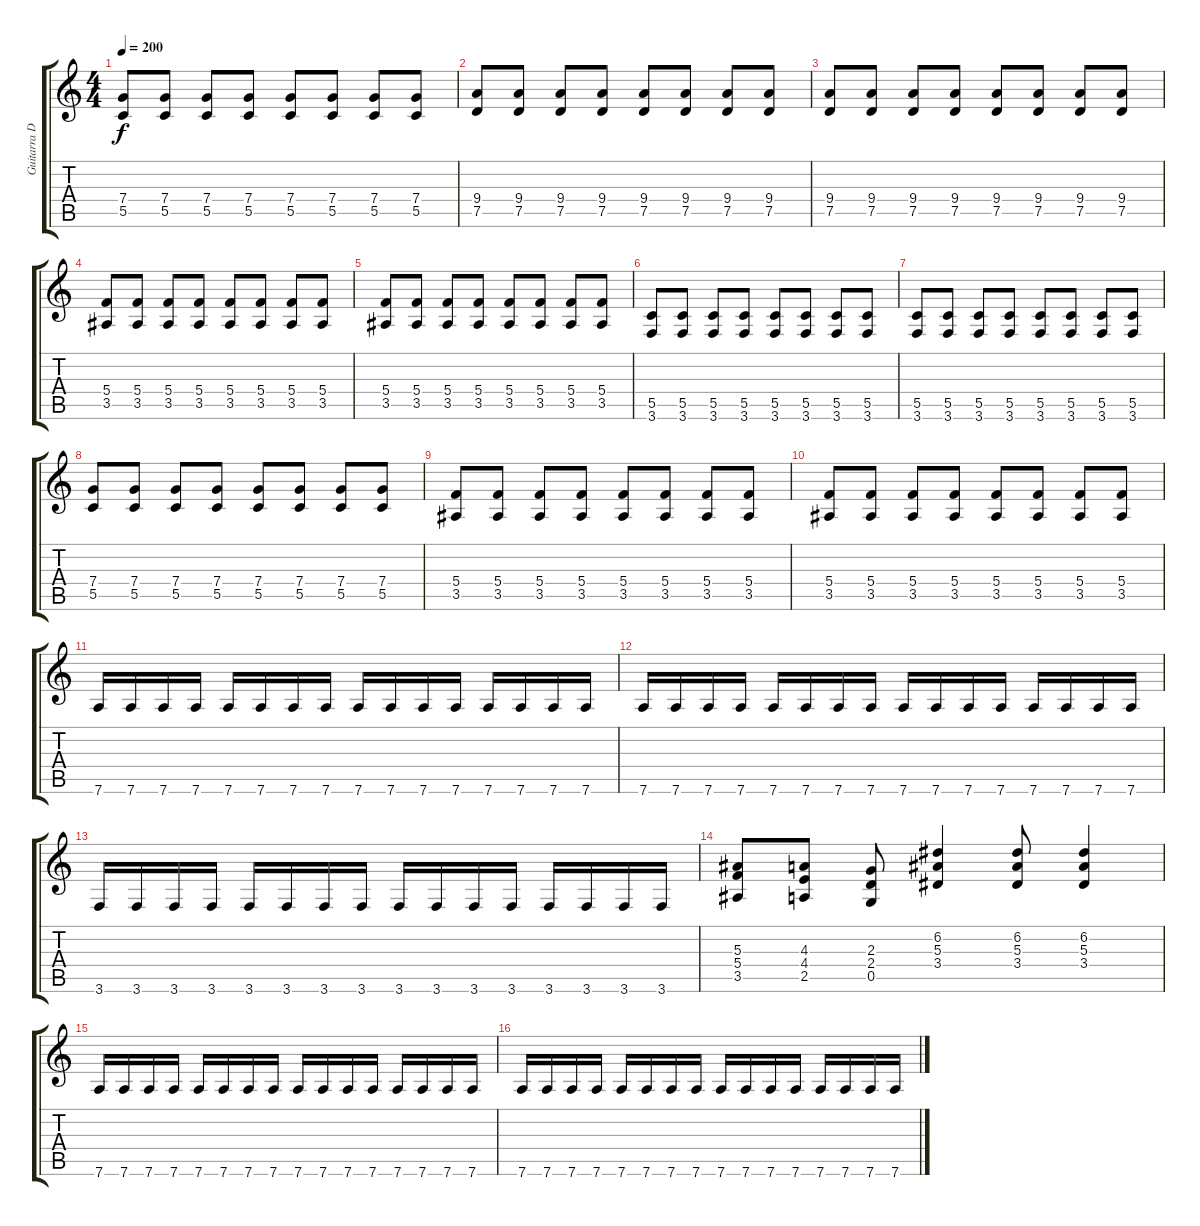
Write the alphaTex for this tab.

\track ("Guitarra Dani" "Guitarra D") {instrument distortionguitar}
\staff {score tabs}
\tuning (D4 A3 F3 C3 G2 D2) {hide}
\ts (4 4)
\tempo 200
\clef g2
\ks c
(7.4 5.5).8{dy f} (7.4 5.5).8 (7.4 5.5).8 (7.4 5.5).8 (7.4 5.5).8 (7.4 5.5).8 (7.4 5.5).8 (7.4 5.5).8 |
(9.4 7.5).8 (9.4 7.5).8 (9.4 7.5).8 (9.4 7.5).8 (9.4 7.5).8 (9.4 7.5).8 (9.4 7.5).8 (9.4 7.5).8 |
(9.4 7.5).8 (9.4 7.5).8 (9.4 7.5).8 (9.4 7.5).8 (9.4 7.5).8 (9.4 7.5).8 (9.4 7.5).8 (9.4 7.5).8 |
(5.4 3.5).8 (5.4 3.5).8 (5.4 3.5).8 (5.4 3.5).8 (5.4 3.5).8 (5.4 3.5).8 (5.4 3.5).8 (5.4 3.5).8 |
(5.4 3.5).8 (5.4 3.5).8 (5.4 3.5).8 (5.4 3.5).8 (5.4 3.5).8 (5.4 3.5).8 (5.4 3.5).8 (5.4 3.5).8 |
(5.5 3.6).8 (5.5 3.6).8 (5.5 3.6).8 (5.5 3.6).8 (5.5 3.6).8 (5.5 3.6).8 (5.5 3.6).8 (5.5 3.6).8 |
(5.5 3.6).8 (5.5 3.6).8 (5.5 3.6).8 (5.5 3.6).8 (5.5 3.6).8 (5.5 3.6).8 (5.5 3.6).8 (5.5 3.6).8 |
(7.4 5.5).8 (7.4 5.5).8 (7.4 5.5).8 (7.4 5.5).8 (7.4 5.5).8 (7.4 5.5).8 (7.4 5.5).8 (7.4 5.5).8 |
(5.4 3.5).8 (5.4 3.5).8 (5.4 3.5).8 (5.4 3.5).8 (5.4 3.5).8 (5.4 3.5).8 (5.4 3.5).8 (5.4 3.5).8 |
(5.4 3.5).8 (5.4 3.5).8 (5.4 3.5).8 (5.4 3.5).8 (5.4 3.5).8 (5.4 3.5).8 (5.4 3.5).8 (5.4 3.5).8 |
7.6.16 7.6.16 7.6.16 7.6.16 7.6.16 7.6.16 7.6.16 7.6.16 7.6.16 7.6.16 7.6.16 7.6.16 7.6.16 7.6.16 7.6.16 7.6.16 |
7.6.16 7.6.16 7.6.16 7.6.16 7.6.16 7.6.16 7.6.16 7.6.16 7.6.16 7.6.16 7.6.16 7.6.16 7.6.16 7.6.16 7.6.16 7.6.16 |
3.6.16 3.6.16 3.6.16 3.6.16 3.6.16 3.6.16 3.6.16 3.6.16 3.6.16 3.6.16 3.6.16 3.6.16 3.6.16 3.6.16 3.6.16 3.6.16 |
(5.3 5.4 3.5).8 (4.3 4.4 2.5).8 (2.3 2.4 0.5).8 (6.2 5.3 3.4).4 (6.2 5.3 3.4).8 (6.2 5.3 3.4).4 |
7.6.16 7.6.16 7.6.16 7.6.16 7.6.16 7.6.16 7.6.16 7.6.16 7.6.16 7.6.16 7.6.16 7.6.16 7.6.16 7.6.16 7.6.16 7.6.16 |
7.6.16 7.6.16 7.6.16 7.6.16 7.6.16 7.6.16 7.6.16 7.6.16 7.6.16 7.6.16 7.6.16 7.6.16 7.6.16 7.6.16 7.6.16 7.6.16
